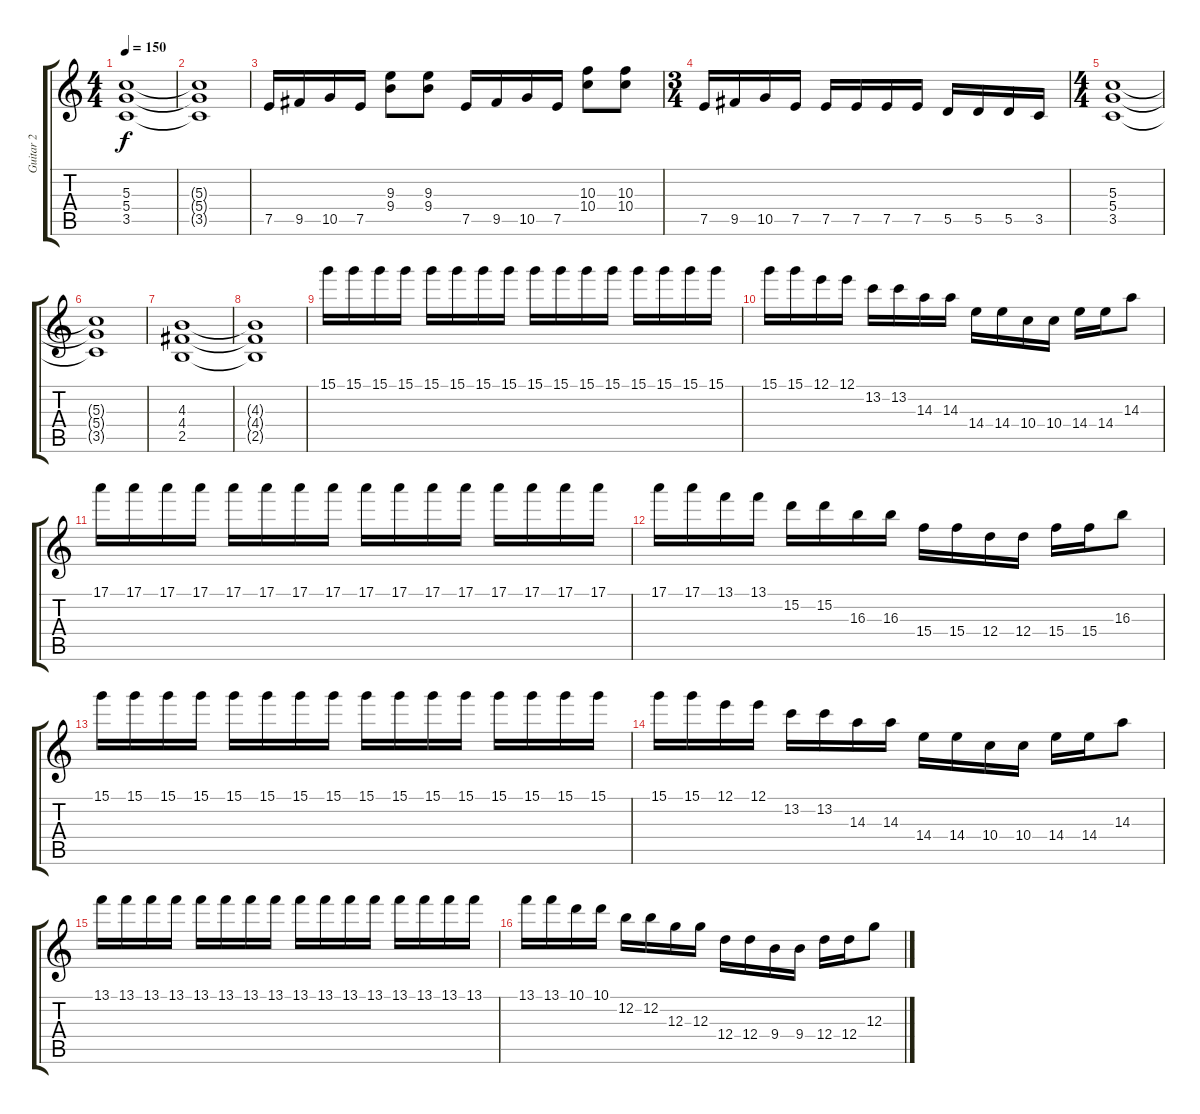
\track ("Guitar 2" "Guitar 2") {instrument overdrivenguitar}
\staff {score tabs}
\tuning (E4 B3 G3 D3 A2 E2) {hide}
\ts (4 4)
\tempo 150
\clef g2
\ks c
(5.3 5.4 3.5).1{dy f} |
(5.3{t} 5.4{t} 3.5{t}).1 |
7.5.16 9.5.16 10.5.16 7.5.16 (9.3 9.4).8 (9.3 9.4).8 7.5.16 9.5.16 10.5.16 7.5.16 (10.3 10.4).8 (10.3 10.4).8 |
\ts (3 4)
7.5.16 9.5.16 10.5.16 7.5.16 7.5.16 7.5.16 7.5.16 7.5.16 5.5.16 5.5.16 5.5.16 3.5.16 |
\ts (4 4)
(5.3 5.4 3.5).1 |
(5.3{t} 5.4{t} 3.5{t}).1 |
(4.3 4.4 2.5).1 |
(4.3{t} 4.4{t} 2.5{t}).1 |
15.1.16 15.1.16 15.1.16 15.1.16 15.1.16 15.1.16 15.1.16 15.1.16 15.1.16 15.1.16 15.1.16 15.1.16 15.1.16 15.1.16 15.1.16 15.1.16 |
15.1.16 15.1.16 12.1.16 12.1.16 13.2.16 13.2.16 14.3.16 14.3.16 14.4.16 14.4.16 10.4.16 10.4.16 14.4.16 14.4.16 14.3.8 |
17.1.16 17.1.16 17.1.16 17.1.16 17.1.16 17.1.16 17.1.16 17.1.16 17.1.16 17.1.16 17.1.16 17.1.16 17.1.16 17.1.16 17.1.16 17.1.16 |
17.1.16 17.1.16 13.1.16 13.1.16 15.2.16 15.2.16 16.3.16 16.3.16 15.4.16 15.4.16 12.4.16 12.4.16 15.4.16 15.4.16 16.3.8 |
15.1.16 15.1.16 15.1.16 15.1.16 15.1.16 15.1.16 15.1.16 15.1.16 15.1.16 15.1.16 15.1.16 15.1.16 15.1.16 15.1.16 15.1.16 15.1.16 |
15.1.16 15.1.16 12.1.16 12.1.16 13.2.16 13.2.16 14.3.16 14.3.16 14.4.16 14.4.16 10.4.16 10.4.16 14.4.16 14.4.16 14.3.8 |
13.1.16 13.1.16 13.1.16 13.1.16 13.1.16 13.1.16 13.1.16 13.1.16 13.1.16 13.1.16 13.1.16 13.1.16 13.1.16 13.1.16 13.1.16 13.1.16 |
13.1.16 13.1.16 10.1.16 10.1.16 12.2.16 12.2.16 12.3.16 12.3.16 12.4.16 12.4.16 9.4.16 9.4.16 12.4.16 12.4.16 12.3.8
